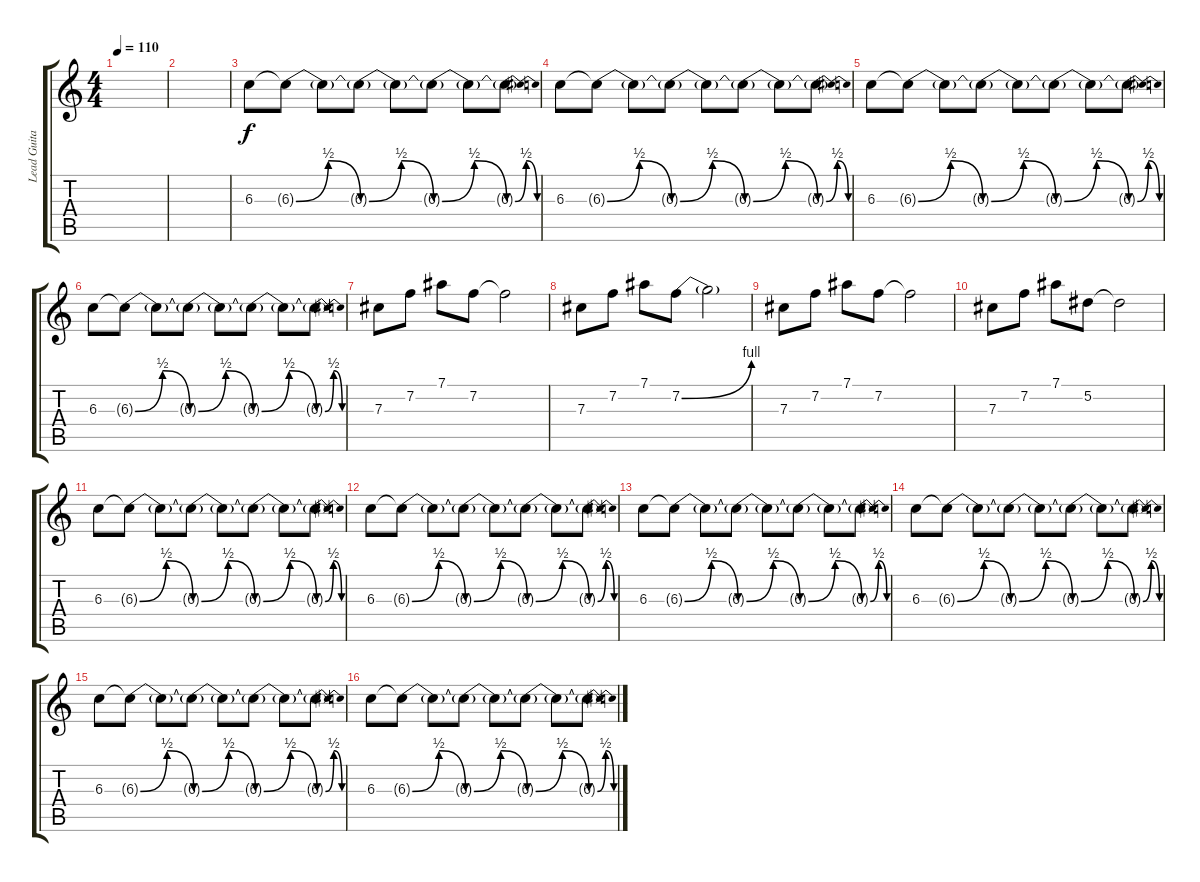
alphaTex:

\track ("Lead Guitar 1" "Lead Guita") {instrument overdrivenguitar}
\staff {score tabs}
\tuning (Eb4 Bb3 Gb3 Db3 Ab2 Db2) {hide}
\ts (4 4)
\tempo 110
\clef g2
\ks c
|
|
6.3.8 6.3{be (bendrelease 0 0 30 2 30 2 60 0) t}.8 6.3{t}.8 6.3{be (bendrelease 0 0 30 2 30 2 60 0) t}.8 6.3{t}.8 6.3{be (bendrelease 0 0 30 2 30 2 60 0) t}.8 6.3{t}.8 6.3{be (bendrelease 0 0 30 2 30 2 60 0) t}.8 |
6.3.8 6.3{be (bendrelease 0 0 30 2 30 2 60 0) t}.8 6.3{t}.8 6.3{be (bendrelease 0 0 30 2 30 2 60 0) t}.8 6.3{t}.8 6.3{be (bendrelease 0 0 30 2 30 2 60 0) t}.8 6.3{t}.8 6.3{be (bendrelease 0 0 30 2 30 2 60 0) t}.8 |
6.3.8 6.3{be (bendrelease 0 0 30 2 30 2 60 0) t}.8 6.3{t}.8 6.3{be (bendrelease 0 0 30 2 30 2 60 0) t}.8 6.3{t}.8 6.3{be (bendrelease 0 0 30 2 30 2 60 0) t}.8 6.3{t}.8 6.3{be (bendrelease 0 0 30 2 30 2 60 0) t}.8 |
6.3.8 6.3{be (bendrelease 0 0 30 2 30 2 60 0) t}.8 6.3{t}.8 6.3{be (bendrelease 0 0 30 2 30 2 60 0) t}.8 6.3{t}.8 6.3{be (bendrelease 0 0 30 2 30 2 60 0) t}.8 6.3{t}.8 6.3{be (bendrelease 0 0 30 2 30 2 60 0) t}.8 |
7.3.8 7.2.8 7.1.8 7.2.8 7.2{t}.2 |
7.3.8 7.2.8 7.1.8 7.2{be (bend 0 0 60 4)}.8 7.2{t}.2 |
7.3.8 7.2.8 7.1.8 7.2.8 7.2{t}.2 |
7.3.8 7.2.8 7.1.8 5.2.8 5.2{t}.2 |
6.3.8 6.3{be (bendrelease 0 0 30 2 30 2 60 0) t}.8 6.3{t}.8 6.3{be (bendrelease 0 0 30 2 30 2 60 0) t}.8 6.3{t}.8 6.3{be (bendrelease 0 0 30 2 30 2 60 0) t}.8 6.3{t}.8 6.3{be (bendrelease 0 0 30 2 30 2 60 0) t}.8 |
6.3.8 6.3{be (bendrelease 0 0 30 2 30 2 60 0) t}.8 6.3{t}.8 6.3{be (bendrelease 0 0 30 2 30 2 60 0) t}.8 6.3{t}.8 6.3{be (bendrelease 0 0 30 2 30 2 60 0) t}.8 6.3{t}.8 6.3{be (bendrelease 0 0 30 2 30 2 60 0) t}.8 |
6.3.8 6.3{be (bendrelease 0 0 30 2 30 2 60 0) t}.8 6.3{t}.8 6.3{be (bendrelease 0 0 30 2 30 2 60 0) t}.8 6.3{t}.8 6.3{be (bendrelease 0 0 30 2 30 2 60 0) t}.8 6.3{t}.8 6.3{be (bendrelease 0 0 30 2 30 2 60 0) t}.8 |
6.3.8 6.3{be (bendrelease 0 0 30 2 30 2 60 0) t}.8 6.3{t}.8 6.3{be (bendrelease 0 0 30 2 30 2 60 0) t}.8 6.3{t}.8 6.3{be (bendrelease 0 0 30 2 30 2 60 0) t}.8 6.3{t}.8 6.3{be (bendrelease 0 0 30 2 30 2 60 0) t}.8 |
6.3.8 6.3{be (bendrelease 0 0 30 2 30 2 60 0) t}.8 6.3{t}.8 6.3{be (bendrelease 0 0 30 2 30 2 60 0) t}.8 6.3{t}.8 6.3{be (bendrelease 0 0 30 2 30 2 60 0) t}.8 6.3{t}.8 6.3{be (bendrelease 0 0 30 2 30 2 60 0) t}.8 |
6.3.8 6.3{be (bendrelease 0 0 30 2 30 2 60 0) t}.8 6.3{t}.8 6.3{be (bendrelease 0 0 30 2 30 2 60 0) t}.8 6.3{t}.8 6.3{be (bendrelease 0 0 30 2 30 2 60 0) t}.8 6.3{t}.8 6.3{be (bendrelease 0 0 30 2 30 2 60 0) t}.8
